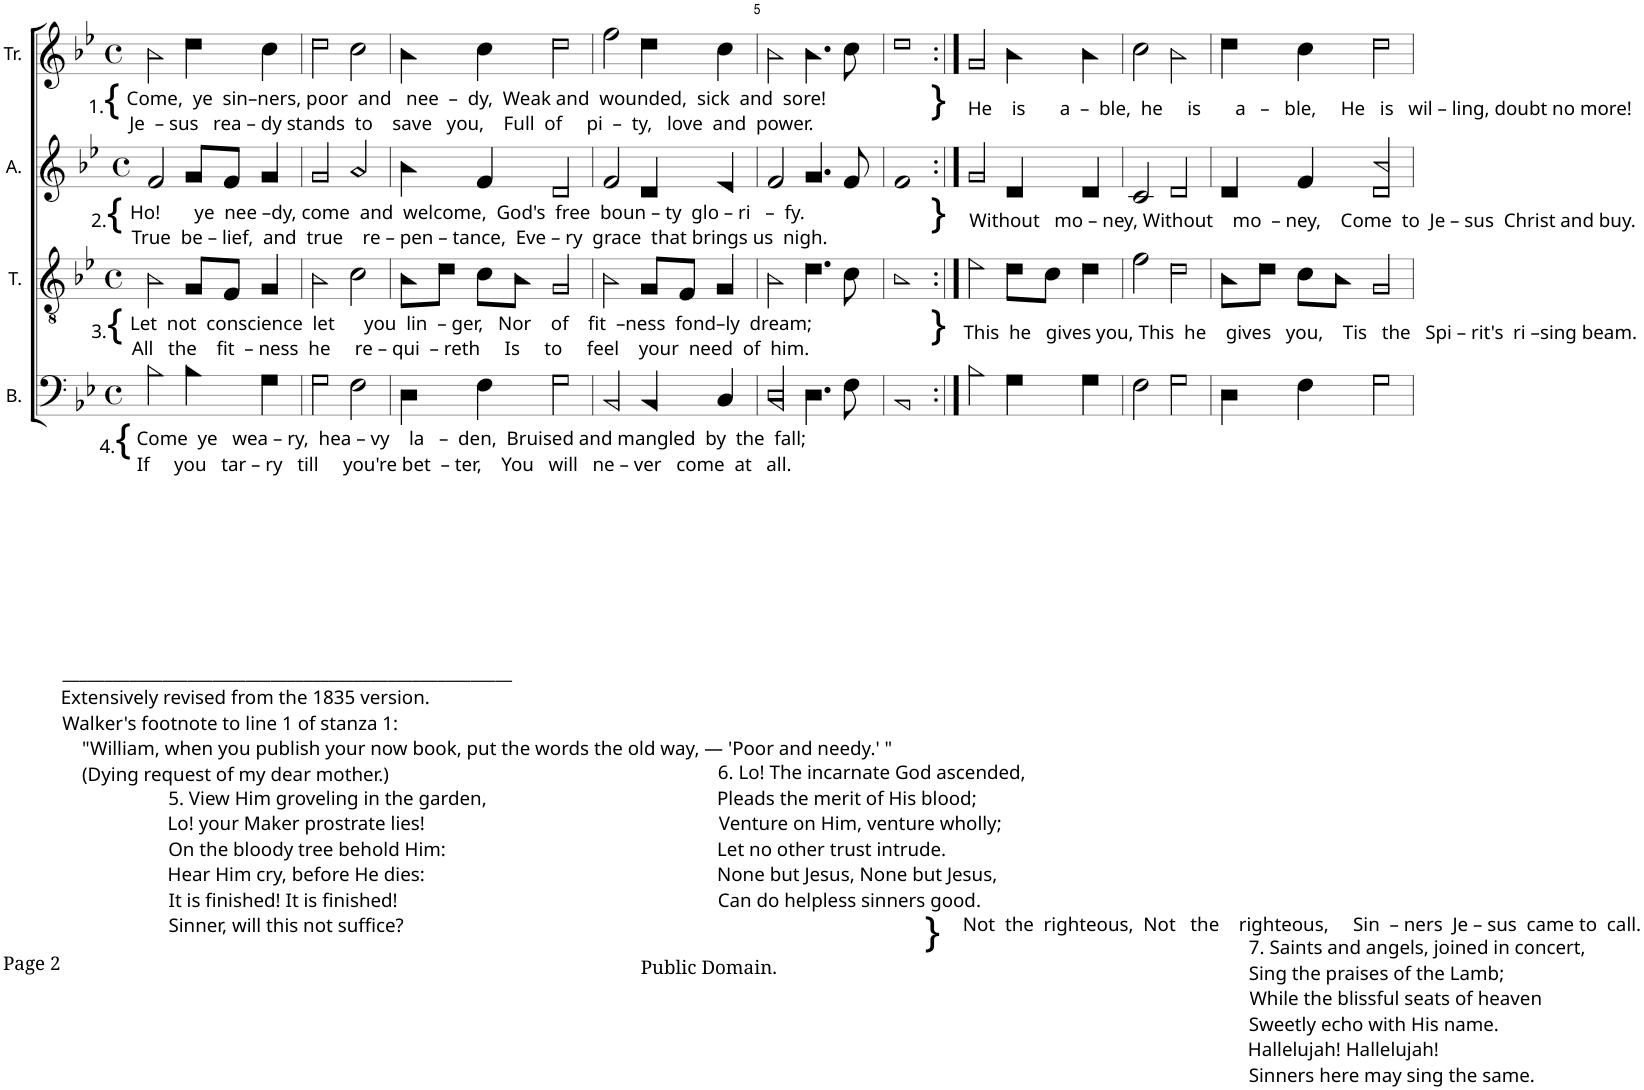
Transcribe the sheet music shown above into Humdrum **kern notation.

**kern	**kern	**kern	**kern
*part4	*part3	*part2	*part1
*staff4	*staff3	*staff2	*staff1
*I"B.	*I"T.	*I"A.	*I"Tr.
*I'B.	*I'T.	*I'A.	*I'Tr.
*clefF4	*clefGv2	*clefG2	*clefG2
*k[b-e-]	*k[b-e-]	*k[b-e-]	*k[b-e-]
*M4/4	*M4/4	*M4/4	*M4/4
*met(c)	*met(c)	*met(c)	*met(c)
=1	=1	=1	=1
!	!	!	!LO:TX:b:t=Come,  ye  sin–ners, poor  and   nee  –  dy,  Weak and  wounded,  sick  and  sore!
!	!	!	!LO:TX:b:t=Je  – sus   rea – dy stands  to    save   you,    Full  of     pi  –  ty,   love  and  power.
!	!	!	!LO:TX:b:t=1.
!	!	!	!LO:TX:b:t={
!	!	!LO:TX:b:t=Ho!       ye  nee –dy, come  and  welcome,  God's  free  boun – ty  glo – ri   –  fy.	!
!	!	!LO:TX:b:t=True  be – lief,  and  true    re – pen – tance,  Eve – ry  grace  that brings us  nigh.	!
!	!	!LO:TX:b:t=2.	!
!	!	!LO:TX:b:t={	!
!	!LO:TX:b:t=Let  not  conscience  let      you  lin  – ger,   Nor    of    fit  –ness  fond–ly  dream;	!	!
!	!LO:TX:b:t=All   the    fit  – ness  he     re – qui  – reth     Is     to     feel    your  need  of  him.	!	!
!	!LO:TX:b:t=3.	!	!
!	!LO:TX:b:t={	!	!
!LO:TX:b:t=Come  ye   wea – ry,  hea – vy    la   –  den,  Bruised and mangled  by  the  fall;	!	!	!
!LO:TX:b:t=If     you   tar – ry   till     you're bet  – ter,    You   will   ne – ver   come  at   all.	!	!	!
!LO:TX:b:t=4.	!	!	!
!LO:TX:b:t={	!	!	!
!LO:TX:b:t=______________________________________________________	!	!	!
!LO:TX:b:t=Extensively revised from the 1835 version.	!	!	!
!LO:TX:b:t=Walker's footnote to line 1 of stanza 1&colon;	!	!	!
!LO:TX:b:t="William, when you publish your now book, put the words the old way, — 'Poor and needy.' "	!	!	!
!LO:TX:b:t=(Dying request of my dear mother.)	!	!	!
!LO:TX:b:t=5. View Him groveling in the garden,	!	!	!
!LO:TX:b:t=Lo! your Maker prostrate lies!	!	!	!
!LO:TX:b:t=On the bloody tree behold Him&colon;	!	!	!
!LO:TX:b:t=Hear Him cry, before He dies&colon;	!	!	!
!LO:TX:b:t=It is finished! It is finished!	!	!	!
!LO:TX:b:t=Sinner, will this not suffice?	!	!	!
2B-!\	2B-!\	2f!/	2b-!\
4B-!\	8G!/L	8g!/L	4dd!\
.	8F!/J	8f!/J	.
4G!\	4G!/	4g!/	4cc!\
=2	=2	=2	=2
2G!\	2B-!\	2g!/	2dd!\
2F!\	2c!\	2a!/	2cc!\
=3	=3	=3	=3
4D!\	8B-!\L	4b-!\	4b-!\
.	8d!\J	.	.
4F!\	8c!\L	4f!/	4cc!\
.	8B-!\J	.	.
2G!\	2G!/	2d!/	2dd!\
=4	=4	=4	=4
2BB-!/	2B-!\	2f!/	2ff!\
4BB-!/	8G!/L	4d!/	4dd!\
.	8F!/J	.	.
!LO:TX:b:t=6. Lo! The incarnate God ascended,	!	!	!
!LO:TX:b:t=Pleads the merit of His blood;	!	!	!
!LO:TX:b:t=Venture on Him, venture wholly;	!	!	!
!LO:TX:b:t=Let no other trust intrude.	!	!	!
!LO:TX:b:t=None but Jesus, None but Jesus,	!	!	!
!LO:TX:b:t=Can do helpless sinners good.	!	!	!
4C!/	4G!/	4e-!/	4cc!\
=5	=5	=5	=5
2BB-!/ 2D!/	2B-!\	2f!/	2b-!\
4.D!\	4.d!\	4.g!/	4.b-!\
8F!\	8c!\	8f!/	8cc!\
=6	=6	=6	=6
!	!	!	!LO:TX:b:t=}
!	!	!LO:TX:b:t=}	!
!	!LO:TX:b:t=}	!	!
!LO:TX:b:t=}	!	!	!
1BB-!	1B-!	1f!	1dd!
=7:|!	=7:|!	=7:|!	=7:|!
!	!	!	!LO:TX:b:t=He    is       a  –  ble,  he     is       a   –   ble,     He   is   wil – ling, doubt no more!
!	!	!LO:TX:b:t=Without   mo – ney, Without    mo  – ney,    Come  to  Je – sus  Christ and buy.	!
!	!LO:TX:b:t=This  he   gives you, This  he    gives   you,    Tis   the   Spi – rit's  ri –sing beam.	!	!
!LO:TX:b:t=Not  the  righteous,  Not   the    righteous,     Sin  – ners  Je – sus  came to  call.	!	!	!
2B-!\	2e-!\	2g!/	2g!/
4G!\	8d!\L	4d!/	4b-!\
.	8c!\J	.	.
4G!\	4d!\	4d!/	4b-!\
=8	=8	=8	=8
2F!\	2f!\	2c!/	2cc!\
2G!\	2d!\	2d!/	2b-!\
=9	=9	=9	=9
4D!\	8B-!\L	4d!/	4dd!\
.	8d!\J	.	.
!LO:TX:b:t=7. Saints and angels, joined in concert,	!	!	!
!LO:TX:b:t=Sing the praises of the Lamb;	!	!	!
!LO:TX:b:t=While the blissful seats of heaven	!	!	!
!LO:TX:b:t=Sweetly echo with His name.	!	!	!
!LO:TX:b:t=Hallelujah! Hallelujah!	!	!	!
!LO:TX:b:t=Sinners here may sing the same.	!	!	!
4F!\	8c!\L	4f!/	4cc!\
.	8B-!\J	.	.
2G!\	2G!/	2d!/ 2b-!/	2dd!\
=	=	=	=
*-	*-	*-	*-
